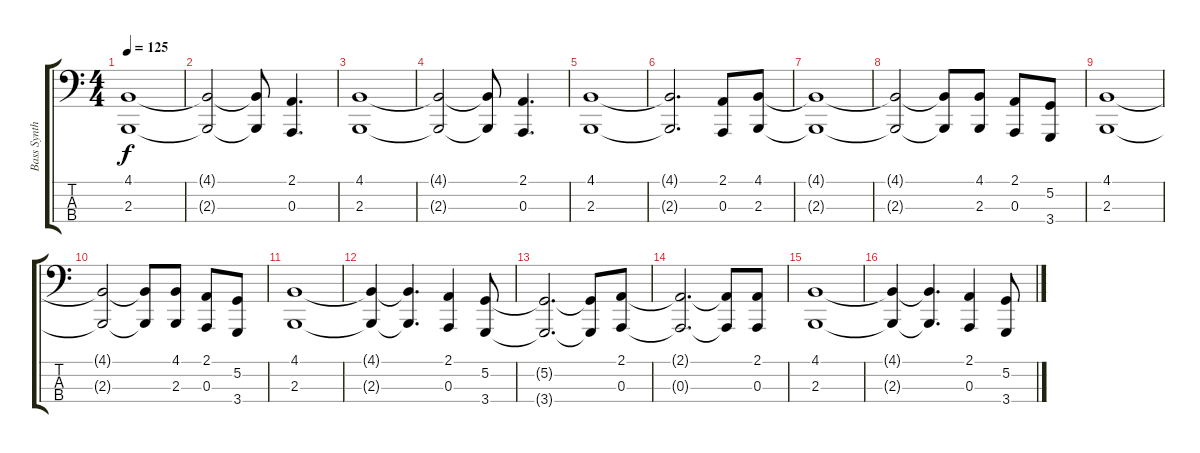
\track ("Bass Synth" "Bass Synth") {instrument lead2sawtooth}
\staff {score tabs}
\tuning (G2 D2 A1 E1) {hide}
\ts (4 4)
\tempo 125
\clef f4
\ks c
(4.1 2.3).1{dy f} |
(4.1{t} 2.3{t}).2 (4.1{t} 2.3{t}).8 (2.1 0.3).4{d} |
(4.1 2.3).1 |
(4.1{t} 2.3{t}).2 (4.1{t} 2.3{t}).8 (2.1 0.3).4{d} |
(4.1 2.3).1 |
(4.1{t} 2.3{t}).2{d} (2.1 0.3).8 (4.1 2.3).8 |
(4.1{t} 2.3{t}).1 |
(4.1{t} 2.3{t}).2 (4.1{t} 2.3{t}).8 (4.1 2.3).8 (2.1 0.3).8 (5.2 3.4).8 |
(4.1 2.3).1 |
(4.1{t} 2.3{t}).2 (4.1{t} 2.3{t}).8 (4.1 2.3).8 (2.1 0.3).8 (5.2 3.4).8 |
(4.1 2.3).1 |
(4.1{t} 2.3{t}).4 (4.1{t} 2.3{t}).4{d} (2.1 0.3).4 (5.2 3.4).8 |
(5.2{t} 3.4{t}).2{d} (5.2{t} 3.4{t}).8 (2.1 0.3).8 |
(2.1{t} 0.3{t}).2{d} (2.1{t} 0.3{t}).8 (2.1 0.3).8 |
(4.1 2.3).1 |
(4.1{t} 2.3{t}).4 (4.1{t} 2.3{t}).4{d} (2.1 0.3).4 (5.2 3.4).8
